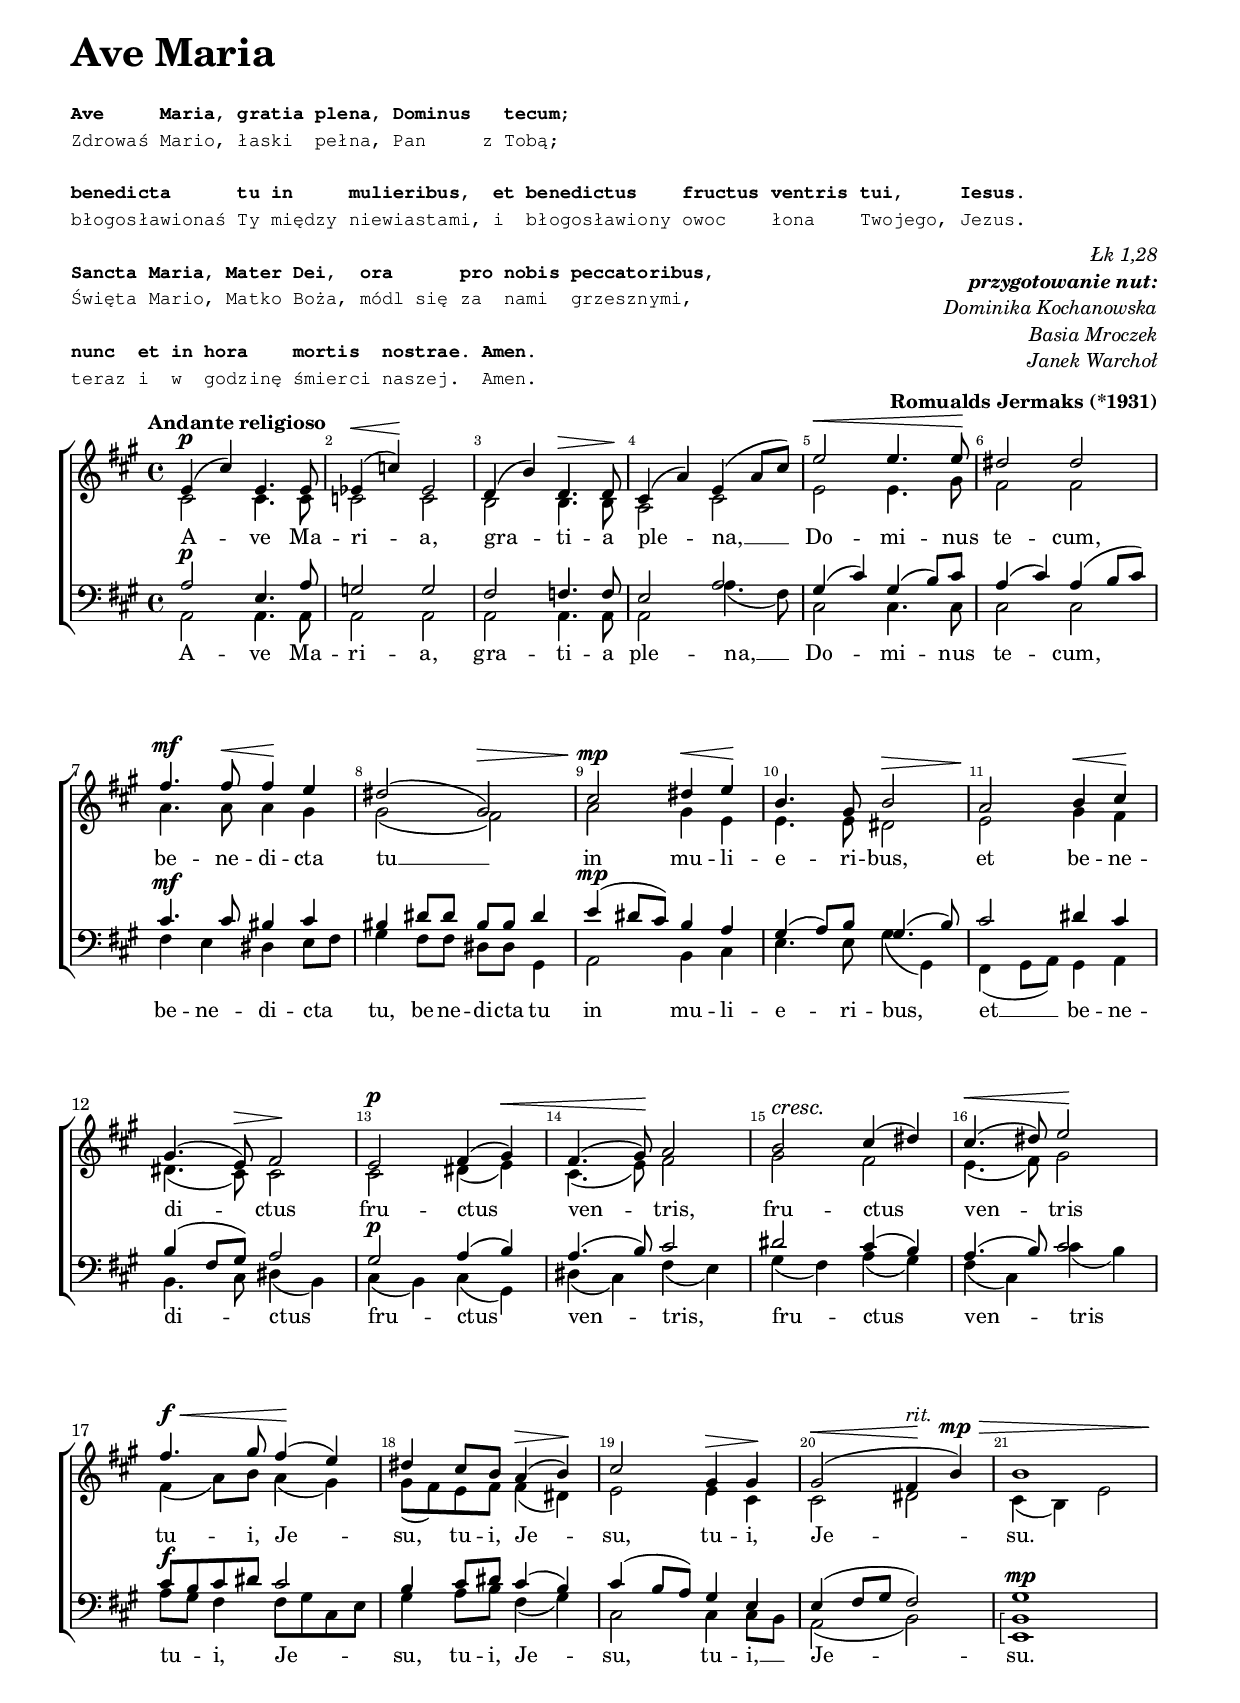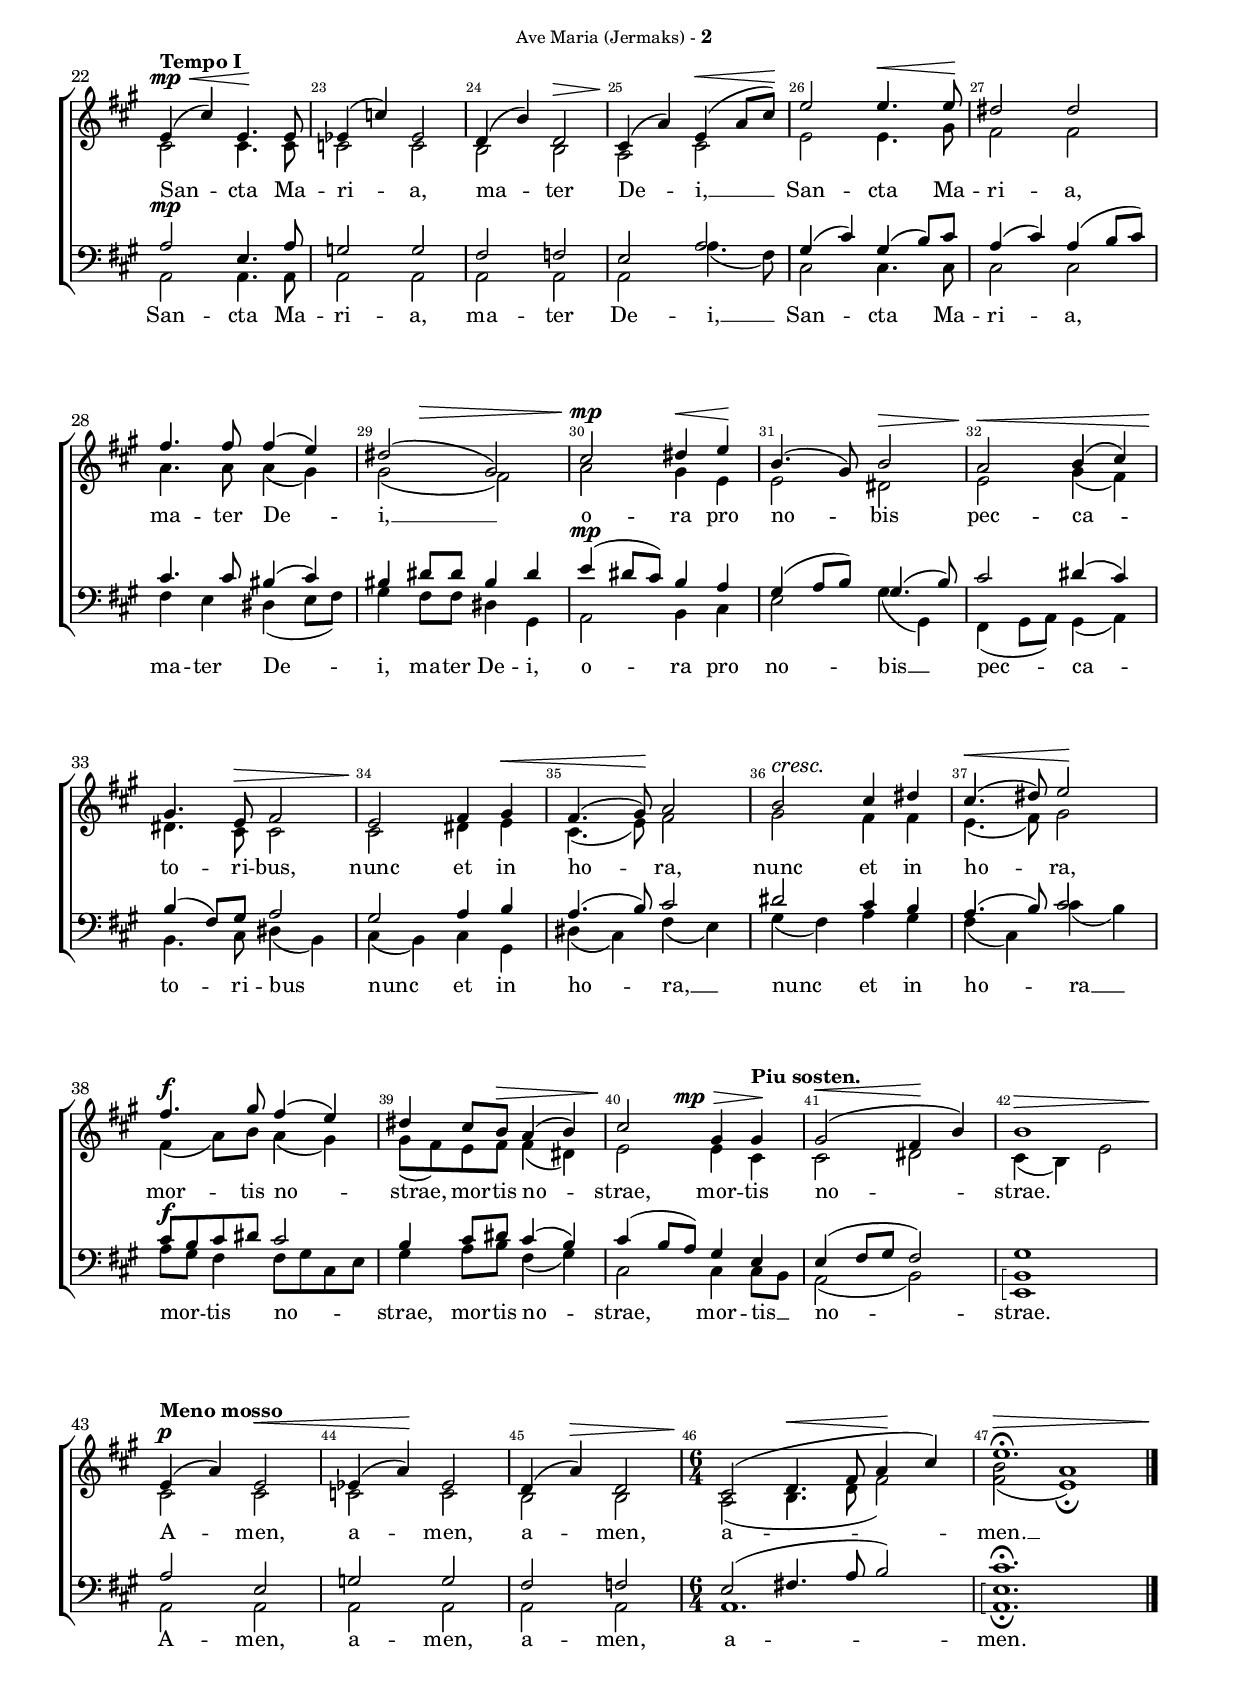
\version "2.16.1"
#(set-global-staff-size 17)

\paper {
  indent = 0 \mm
  left-margin = 12 \mm
  right-margin = 14 \mm
  top-markup-spacing #'basic-distance = 5
  %markup-system-spacing #'basic-distance = 40
  %page-count =
  system-count = 9
  oddHeaderMarkup = \markup \small \fill-line {
  \line {
    \on-the-fly #not-first-page \fromproperty #'header:title
    \on-the-fly #not-first-page \concat {
      "(" \fromproperty #'header:kompozytor-krotki ")"
    }
    \on-the-fly #not-first-page "-"
    \on-the-fly #print-page-number-check-first \normalsize \bold \fromproperty #'page:page-number-string
  }
}

evenHeaderMarkup = \markup \small \fill-line {
  \line {
    \on-the-fly #not-first-page \fromproperty #'header:title
    \on-the-fly #not-first-page \concat {
      "(" \fromproperty #'header:kompozytor-krotki ")"
    }
    \on-the-fly #not-first-page "-"
    \on-the-fly #print-page-number-check-first \normalsize \bold \fromproperty #'page:page-number-string
  }
}

oddFooterMarkup = \markup {
  \column {
    \fill-line {
      %% Tagline header field only on last page.
      \on-the-fly #last-page \tiny \fromproperty #'header:tagline
    }
  }
}

bookTitleMarkup = \markup {
  \fill-line \general-align #Y #-1 {
    \column {
      \fromproperty #'header:dedication
      \line {
        \bold \huge \magnify #2 \fromproperty #'header:title
        \hspace #1.5
        \bold \large \magnify #1.4 \fromproperty #'header:subtitle
        \hspace #1
        \bold \fromproperty #'header:subsubtitle
      }
      \fromproperty #'header:tlumaczenie
    }
    \right-column {
      \italic \fromproperty #'header:adres-biblijny
      \italic \fromproperty #'header:przygotowanie-nut
      \bold \fromproperty #'header:composer
      \bold \fromproperty #'header:arranger
      \bold \fromproperty #'header:poet
    }
  }
}

}

\header {
  title = "Ave Maria"
  composer = "Romualds Jermaks (*1931)"
  adres-biblijny = "Łk 1,28"
  kompozytor-krotki = "Jermaks"
  przygotowanie-nut = \markup \right-column {
    \bold "przygotowanie nut:"
    "Dominika Kochanowska"
    "Basia Mroczek"
    "Janek Warchoł"
    " "
  }
  tlumaczenie = \markup \scale #'(0.95 . 1) \typewriter \column {
    " "
    \bold
    "Ave     Maria, gratia plena, Dominus   tecum;"
    "Zdrowaś Mario, łaski  pełna, Pan     z Tobą;"
    " "
    \bold
    "benedicta      tu in     mulieribus,  et benedictus    fructus ventris tui,     Iesus."
    "błogosławionaś Ty między niewiastami, i  błogosławiony owoc    łona    Twojego, Jezus."
    " "
    \bold
    "Sancta Maria, Mater Dei,  ora      pro nobis peccatoribus,"
    "Święta Mario, Matko Boża, módl się za  nami  grzesznymi,"
    " "
    \bold
    "nunc  et in hora    mortis  nostrae. Amen."
    "teraz i  w  godzinę śmierci naszej.  Amen."
    " "
  }
}

\version "2.16.1"

sopran = {
  \dynamicUp
  \tupletUp
  \clef treble

  \key a \major
  \time 4/4
  \voiceOne


  %partia sopranów
  \tempo "Andante religioso"
  e'4(^\p \melisma cis'') \melismaEnd e'4. e'8
  es'4 ( ^\< \melisma c'' )^\! \melismaEnd es'2
  d'4 ( \melisma b' )\melismaEnd d'4. ^\> d'8 ^\!
  cis'4 ( \melisma a' ) \melismaEnd  e' ( \melisma a'8 cis'') \melismaEnd
  e''2 ^\< e''4. e''8 ^\!
  dis''2 dis''
  fis''4. ^\mf fis''8 ^\< fis''4 ^\! e''
  dis''2 ( \melisma gis' ^\>)\melismaEnd
  cis'' ^\! ^\mp dis''4 ^\< e'' ^\!
  b'4. gis'8 b'2 ^\>
  a'2 ^\! b'4 ^\< cis'' ^\!
  gis'4. (\melisma e'8 ^\> )\melismaEnd fis'2 ^\!
  e'2 ^\p fis'4 (\melisma gis' ^\<)\melismaEnd
  fis'4. (\melisma gis'8^\!) \melismaEnd a'2
  b' ^\cresc cis''4 (\melisma dis'' ) \melismaEnd
  cis''4. (^\<\melisma dis''8) \melismaEnd e''2 ^\!
  fis''4. ^\f ^\<   gis''8  fis''4 ( ^\! \melisma e'')\melismaEnd
  dis''  cis''8 b' a'4( ^\>\melisma b' ^\!) \melismaEnd
  cis''2 gis'4 ^\> gis' ^\!
  gis'2 ( ^\< \melisma fis'4 ^\! ^\markup \italic "rit." b'^\> ^\mp  ) \melismaEnd
  b'1
  \tempo "Tempo I"
  e'4 (^\! ^\mp ^\< \melisma cis'' ) \melismaEnd e'4. ^\! e'8
  es'4 (\melisma c'') \melismaEnd es'2
  d'4 (\melisma b') \melismaEnd d'2 ^\>
  cis'4 ( ^\! \melisma  a' ) \melismaEnd e' (^\< \melisma  a'8 cis'' ^\! ) \melismaEnd
  e''2 e''4. ^\< e''8 ^\!
  dis''2 dis''
  fis''4. fis''8 fis''4 (\melisma e'') \melismaEnd
  <<
    { dis''2  ( \melisma }
    { s4 s4^\> }
  >>
  gis'2 ) \melismaEnd
  cis'' ^\mp ^\! dis''4 ^\< e'' ^\!
  b'4. (\melisma gis'8) \melismaEnd b'2 ^\>
  a' ^\! ^\< b'4 (\melisma cis'') \melismaEnd
  gis'4. ^\! e'8 ^\> fis'2
  e' ^\! fis'4 gis' ^\<
  fis'4. ( \melisma   gis'8^\!) \melismaEnd a'2
  b'2 ^\cresc cis''4 dis''4
  cis''4. (^\< \melisma dis''8 ) \melismaEnd e''2 ^\!
  fis''4. ^\f gis''8 fis''4 (\melisma e'')\melismaEnd
  dis'' cis''8 b' ^\> a'4 (\melisma b') \melismaEnd
  << { cis''2 ^\! } { s4. s8 ^\>  ^\mp } >> gis'4 \tempo "Piu sosten." gis'4 ^\!
  gis'2 (^\< \melisma fis'4 ^\! b') \melismaEnd
  b'1  ^\>
  \tempo "Meno mosso"  e'4 (^\p  a' ) \melismaEnd e'2 ^\<
  es'4 (\melisma a' ^\!) \melismaEnd es'2
  d'4 (\melisma a') ^\> \melismaEnd d'2
  \time 6/4 cis'2 ^\! ( \melisma d'4. ^\< fis'8  a'4 ^\! cis''4) \melismaEnd
  % w orginale chyba bład bo nie mozna sie doliczyc nutek --Dominika
  % Zuzia powiedziała, że pierwsza nuta powinna być półnutą --Janek
  <<
    { e''1.\fermata }
    { s1.\> <>\! }
  >>
  \bar "|."
}

soprantekst = \lyricmode {
  A -- ve Ma -- ri -- a, gra -- ti -- a ple -- na, __
  Do -- mi -- \tweak #'X-offset #-1 nus te -- cum,
  be -- ne -- di -- cta tu __
  in mu -- li -- e -- ri -- bus,
  et be -- ne -- di -- ctus fru -- ctus
  ven -- \tweak #'X-offset #-1 tris, fru -- ctus ven -- \tweak #'X-offset #-1 tris
  tu -- i, Je -- su, tu -- i,
  Je -- su, tu -- i, Je -- su.
  San -- cta Ma -- ri -- a,
  ma -- ter De -- i, __
  San -- cta Ma -- ri -- a,
  ma -- ter De -- i, __
  o -- ra pro no -- bis
  pec -- ca -- to -- ri -- bus,
  nunc et in ho -- ra,
  nunc et in ho -- ra,
  mor -- tis no -- \tweak #'X-offset #-1 strae,
  \tweak #'X-offset #-1.2 mor -- \tweak #'X-offset #-0.5 tis no -- strae,
  mor -- tis no -- strae.
  A -- men, a -- men,
  a -- men, a -- men. __
}

\version "2.16.1"

alt = {
  \dynamicUp
  \tupletUp
  \clef treble
  \key a \major
  \time 4/4
  \voiceTwo
  \override Hairpin #'stencil = ##f
  \override DynamicText #'stencil = ##f
  \override DynamicTextSpanner #'stencil = ##f
  \override TextScript #'stencil = ##f
  \set Timing.beamExceptions = #'()

  % oznaczenia dynamiczne w parti sopranu
  cis'2 cis'4. cis'8
  c'2 c'
  b b4. b8
  a2 cis'
  e' e'4. gis'8
  fis'2 fis'
  a'4. a'8 a'4 gis'
  gis'2 (\melisma fis' )\melismaEnd
  a' gis'4 e'
  e'4. e'8 dis'2
  e' gis'4 fis'4
  dis'4. (\melisma cis'8) \melismaEnd cis'2 % w tym taskcie pozwoliłam sobie na własna korekte tekstu i wstawienie łuku co jest logiczne
  cis' dis'4 (\melisma e' ) \melismaEnd
  cis'4. ( \melisma e'8 ) \melismaEnd fis'2
  gis' fis'
  e'4. ( \melisma fis'8 ) \melismaEnd gis'2
  fis'4 ( \melisma a'8 ) \melismaEnd b' a'4 (\melisma gis' ) \melismaEnd
  gis'8( \melisma fis') \melismaEnd e' fis' fis'4 (\melisma dis' ) \melismaEnd
  e'2 e'4 cis'
  cis'2 dis'
  cis'4 ( \melisma b ) \melismaEnd e'2
  cis' cis'4. cis'8
  c'2 c'
  b b
  a cis'
  e' e'4. gis'8
  fis'2 fis'
  a'4. a'8 a'4 (\melisma gis' ) \melismaEnd
  gis'2 ( \melisma fis' ) \melismaEnd
  a' gis'4 e'4
  e'2 dis'
  e' gis'4 (\melisma fis' ) \melismaEnd
  dis'4. cis'8 cis'2
  cis' dis'4 e'
  cis'4. (\melisma e'8 ) \melismaEnd fis'2
  gis' fis'4 fis'
  e'4. (\melisma fis'8 ) \melismaEnd gis'2
  fis'4 (\melisma a'8 ) \melismaEnd b'  a'4 ( \melisma gis' ) \melismaEnd
  gis'8 (\melisma fis'8) \melismaEnd e' fis' fis'4 ( \melisma dis' ) \melismaEnd
  e'2 e'4 cis'
  cis'2 dis'
  cis'4 ( \melisma b )\melismaEnd e'2
  cis'2 cis'
  c' c'
  b b
  \time 6/4 a2 (\melisma b4. d'8 fis'2) \melismaEnd
  % w orginale chyba bład bo nie mozna sie doliczyc nutek --Dominika
  % Zuzia powiedziała, że pierwsza nuta powinna być półnutą --Janek
  <<
    { b'2 (^\> \melisma a'1 ^\! \fermata )\melismaEnd }
    { fis'2 (\melisma e'1\fermata  )  \melismaEnd }
  >>
  \bar "|."
}

alttekst = \lyricmode {
  A -- ve Ma -- ri -- a, gra -- ti -- a ple -- na, __
  Do -- mi -- nus te -- cum,
  be -- ne -- di -- cta tu __
  in mu -- li -- e -- ri -- bus,
  et be -- ne -- di -- ctus fru -- ctus
  ven -- tris, fru -- ctus ven -- tris
  tu -- i, Je -- su, __ tu -- i,
  Je -- su, tu -- i, Je -- su, Je -- su.
  San -- cta Ma -- ri -- a,
  ma -- ter De -- i, __
  San -- cta Ma -- ri -- a,
  ma -- ter De -- i, __
  o -- ra pro no -- bis
  pec -- ca -- to -- ri -- bus,
  nunc et in ho -- ra,
  nunc et in ho -- ra,
  mor -- tis no -- strae,
  mor -- tis no -- strae,
  mor -- tis no -- strae,
  no -- strae.
  A -- men, a -- men,
  a -- men, a -- men. __
}

\version "2.16.1"

tenor = \relative f {
  \dynamicUp
  \tupletUp
  \clef "treble_8"
  %\clef bass
  % podaj tonację, na przykład \key g \minor
  \key a \major
  % podaj metrum, na przykład \time 4/4
  \time 4/4
  % wpisz nuty:
  \voiceOne

  % Prawdopodobnie należałoby przenieść część
  % (całość?) dynamiki z górnej pięciolinii, ale nie
  % jestem tego pewna, więc umieszczam tylko
  % tę szczątkową z dolnej.

  a2\p e4. a8
  g2 g
  fis f4. f8
  e2 a
  gis4( cis) gis( b8) cis
  a4( cis) a( b8 cis)
  cis4.\mf cis8 bis4 cis
  bis dis8 dis bis bis dis4
  e\mp( dis8 cis) b4 a
  gis(a8) b gis4.( b8)

  % takt 11.
  cis2 dis4 cis
  b( fis8 gis) a2
  gis\p a4( b)
  a4.( b8) cis2
  dis cis4( b)
  a4.( b8) cis2
  cis8\f\melisma b cis\melismaEnd dis cis2
  b4 cis8 dis cis4( b)
  cis( b8 a) gis4 e
  e( fis8 gis fis2)
  gis1\mp

  % takt 22.
  a2\mp e4. a8
  g2 g
  fis f
  e2 a
  gis4(cis) gis( b8) cis
  a4(cis) a( b8 cis)
  cis4. cis8 bis4( cis)
  bis dis8 dis bis4 dis
  e\mp(dis8 cis) b4 a
  gis( a8 b) gis4.( b8)

  % takt 32.
  cis2 dis4( cis)
  b4( fis8) gis a2
  gis a4 b
  a4.( b8) cis2
  dis cis4 b
  a4.( b8) cis2
  cis8\f\melisma b cis\melismaEnd dis cis2
  b4 cis8 dis cis4( b)
  cis( b8 a) gis4 e
  e( fis8 gis fis2)
  gis1

  % takt 42.
  a2 e
  g g
  fis f
  \time 6/4
  e2( fis!4. a8 b2)
  % w orginale chyba bład bo nie mozna sie doliczyc nutek --Dominika
  % Zuzia powiedziała, że pierwsza nuta powinna być półnutą --Janek
  cis1.\fermata \bar "|."

}
tenortext = \lyricmode {
  % wyrzuciłam przedłużenie ostatniej sylaby (__)
  % w przypadkach, gdy odnosiło się do basa.

  A -- ve Ma -- ri -- a, gra -- ti -- a ple -- na,
  Do -- mi -- nus te -- cum, __
  be -- ne -- di -- cta tu,
  be -- ne -- di -- cta tu
  in __ mu -- li -- e -- ri -- bus, __
  et be -- ne -- di -- ctus fru -- ctus
  ven -- tris, fru -- ctus __ ven -- tris
  tu -- i, Je -- su, tu -- i,
  Je -- su, __ tu -- i, Je -- su.

  % takt 22.
  San -- cta Ma -- ri -- a,
  ma -- ter De -- i,
  San -- cta __ Ma -- ri -- a, __
  ma -- ter De -- i, ma -- ter De -- i,
  o -- ra pro no -- bis __
  pec -- ca -- to -- ri -- bus,
  nunc et in ho -- ra,
  nunc et in ho -- ra
  mor -- tis no -- strae,
  mor -- tis no -- strae, __
  mor -- tis no -- strae.
  A -- men, a -- men,
  a -- men, a -- men.

}

\version "2.16.1"

bas = \relative f {
  \dynamicUp
  \tupletUp
  \clef bass
  % podaj tonację, na przykład \key g \minor
  \key a \major
  % podaj metrum, na przykład \time 4/4
  \time 4/4
  % wpisz nuty:
  \voiceTwo
  \override Hairpin #'stencil = ##f
  \override DynamicText #'stencil = ##f
  \override DynamicTextSpanner #'stencil = ##f
  \override TextScript #'stencil = ##f

  % Prawdopodobnie należałoby przenieść część
  % (całość?) dynamiki z górnej pięciolinii, ale nie
  % jestem tego pewna, więc umieszczam tylko
  % tę szczątkową z dolnej.

  a,2\p a4. a8
  a2 a
  a a4. a8
  a2 a'4.( fis8)
  cis2 cis4. cis8
  cis2 cis
  fis4\mf e dis e8\melisma fis\melismaEnd
  gis4 fis8 fis dis dis gis,4
  a2\mp b4 cis
  e4. e8 gis4( gis,)

  % takt 11.
  fis( gis8 a) gis4 a
  b4.\melisma cis8\melismaEnd dis4( b)
  cis\p( b) cis( gis)
  dis'( cis) fis( e)
  gis( fis) a( gis)
  fis( cis) cis'( b)
  a8\f\melisma gis\melismaEnd fis4 fis8\melisma gis cis, e\melismaEnd
  gis4 a8 b fis4( gis)
  cis,2 cis4 cis8\melisma b\melismaEnd
  a2( b)
  \once \override Arpeggio #'stencil =
  #ly:arpeggio::brew-chord-bracket
  <e, b'>1\mp \arpeggio

  % takt 22.
  a2\mp a4. a8
  a2 a
  a a
  a2 a'4.( fis8)
  cis2 cis4. cis8
  cis2 cis
  fis4 e dis( e8 fis)
  gis4 fis8 fis dis4 gis,4
  a2\mp b4 cis
  e2 gis4( gis,)

  % takt 32.
  fis( gis8 a) gis4( a)
  b4. cis8 dis4( b)
  cis( b) cis gis
  dis'( cis) fis( e)
  gis( fis) a gis
  fis( cis) cis'( b)
  a8\f\melisma gis\melismaEnd fis4 fis8\melisma gis cis, e\melismaEnd
  gis4 a8 b fis4( gis)
  cis,2 cis4 cis8\melisma b\melismaEnd
  a2( b)
  \once \override Arpeggio #'stencil =
  #ly:arpeggio::brew-chord-bracket
  <e, b'>1\arpeggio

  % takt 42.
  a2 a
  a a
  a a
  \time 6/4
  a1.
  \once \override Arpeggio #'stencil =
  #ly:arpeggio::brew-chord-bracket
  <a e'>\arpeggio \fermata \bar "|."

}

bastekst = \lyricmode {
  % wyrzuciłam przedłużenie ostatniej sylaby (__)
  % w przypadkach, gdy odnosiło się do tenora.

  A -- ve Ma -- ri -- a, gra -- ti -- a ple -- na, __
  Do -- mi -- nus te -- cum,
  be -- ne -- di -- cta tu,
  be -- ne -- di -- cta tu
  in mu -- li -- e -- ri -- bus,
  et __ be -- ne -- di -- ctus fru -- ctus
  ven -- tris, fru -- ctus ven -- tris
  tu -- i, Je -- su, tu -- i,
  Je -- su, tu -- i, __ Je -- su.

  % takt 22.
  San -- cta Ma -- ri -- a,
  ma -- ter De -- i, __
  San -- cta Ma -- ri -- a,
  ma -- ter De -- i, ma -- ter De -- i,
  o -- ra pro no -- bis __
  pec -- ca -- to -- ri -- bus
  nunc et in ho -- ra, __
  nunc et in ho -- ra __
  mor -- tis no -- strae,
  \tweak #'X-offset #-1.2 mor -- \tweak #'X-offset #-0.5 tis no -- strae,
  mor -- tis __ no -- strae.
  A -- men, a -- men,
  a -- men, a -- men.

}


\score {
  \new ChoirStaff <<
    \new Staff = panie <<
      \new Voice = sopran {
        \sopran
      }
      \new Voice = alt {
        \alt
      }
    >>
    \new Lyrics \lyricsto sopran \soprantekst
    \new Staff = panowie <<
      \new Voice = tenor {
        \tenor
      }
      \new Voice = bas {
        \bas
      }
    >>
    \new Lyrics \lyricsto bas \bastekst
  >>

  % blok \layout zawiera ogólne ustawienia stylu
  \layout {
    \compressFullBarRests
    %\set Score.tempoHideNote = ##t

    \override Lyrics.VerticalAxisGroup
    #'nonstaff-unrelatedstaff-spacing #'padding = #0.5

    \override Score.BarNumber #'break-visibility = #'#(#f #t #t)
    \override DynamicTextSpanner #'style = #'none

    \override Score.BarNumber #'self-alignment-X =
    #(lambda (grob)
       (let ((break-dir (ly:item-break-dir grob)))
         (set! (ly:grob-property grob 'self-alignment-X)
               (if (= break-dir RIGHT)
                   1
                   0))))

    \override Score.BarNumber #'stencil =
    #(lambda (grob)
       (let ((break-dir (ly:item-break-dir grob)))
         (set! (ly:grob-property grob 'font-size)
               (if (= break-dir RIGHT)
                   -1
                   -3))
         (ly:text-interface::print grob)))
  }
}
